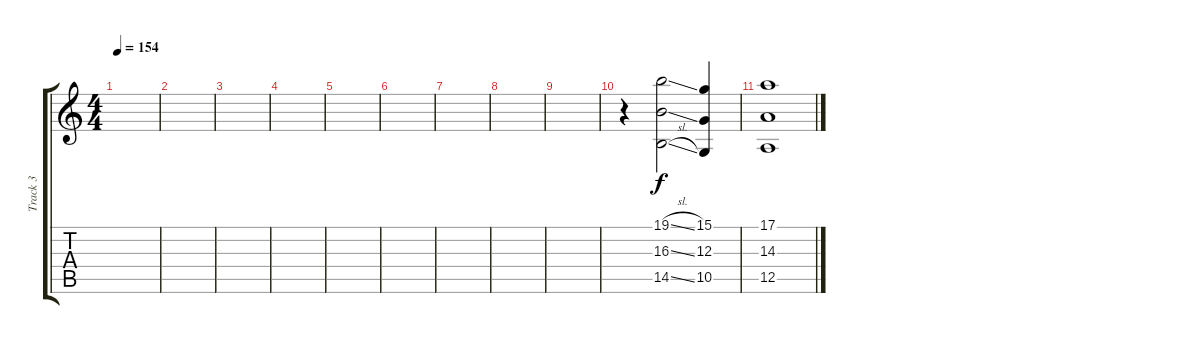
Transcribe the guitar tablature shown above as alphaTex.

\track ("Track 3" "Track 3") {instrument lead1square}
\staff {score tabs}
\tuning (E4 B3 G3 D3 A2 E2) {hide}
\ts (4 4)
\tempo 154
\clef g2
\ks c
|
|
|
|
|
|
|
|
|
r.4 (19.1{sl} 16.3{sl} 14.5{sl}).2 (15.1 12.3 10.5).4 |
(17.1 14.3 12.5).1
